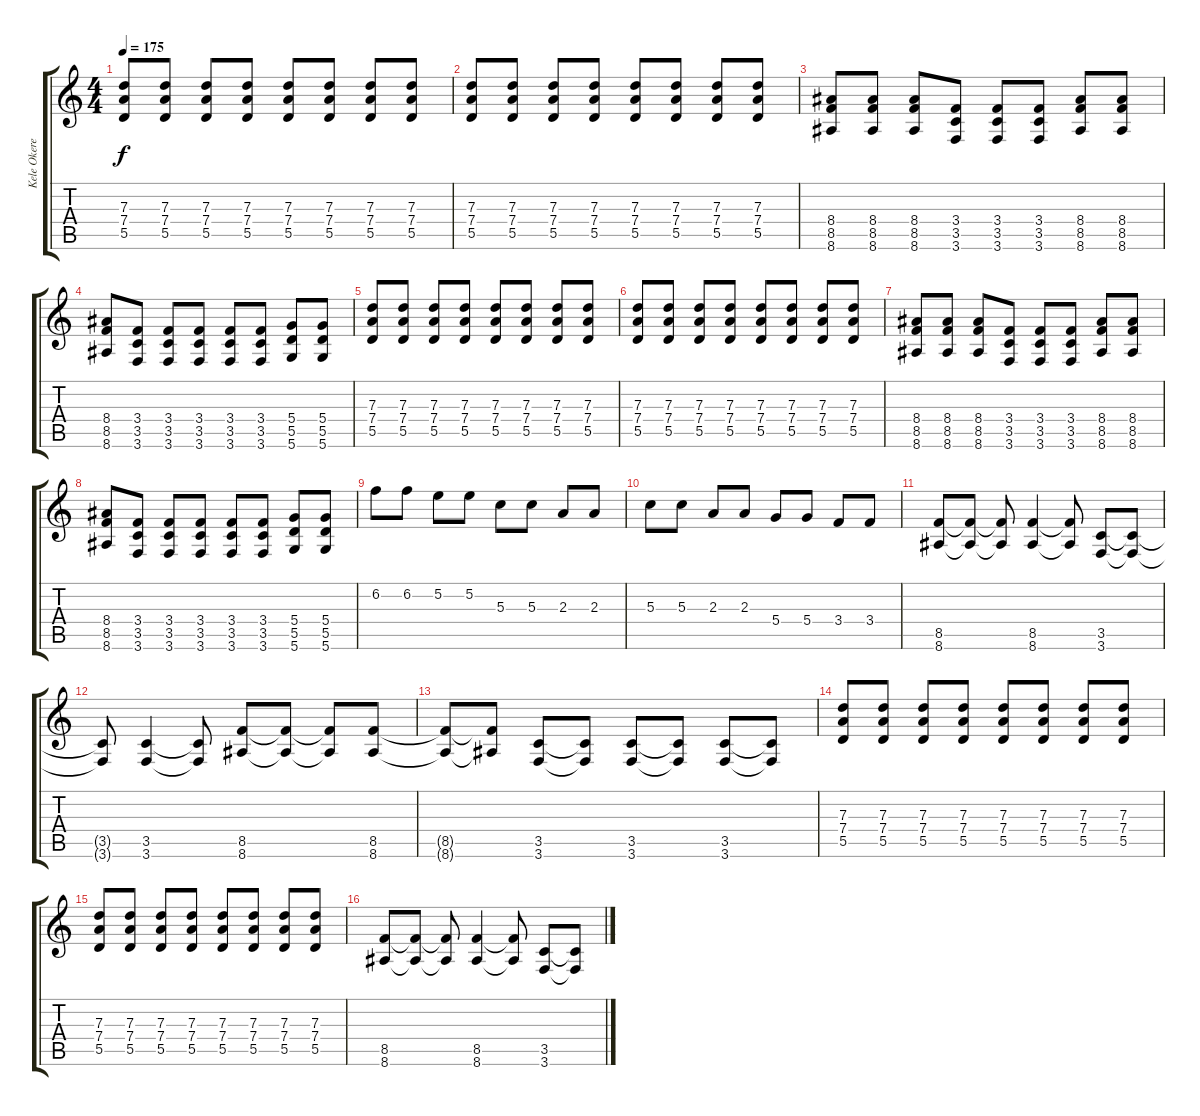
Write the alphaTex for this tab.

\track ("Kele Okereke Extra Guitars" "Kele Okere") {instrument distortionguitar}
\staff {score tabs}
\tuning (E4 B3 G3 D3 A2 D2) {hide}
\ts (4 4)
\tempo 175
\clef g2
\ks c
(7.3 7.4 5.5).8{dy f} (7.3 7.4 5.5).8 (7.3 7.4 5.5).8 (7.3 7.4 5.5).8 (7.3 7.4 5.5).8 (7.3 7.4 5.5).8 (7.3 7.4 5.5).8 (7.3 7.4 5.5).8 |
(7.3 7.4 5.5).8 (7.3 7.4 5.5).8 (7.3 7.4 5.5).8 (7.3 7.4 5.5).8 (7.3 7.4 5.5).8 (7.3 7.4 5.5).8 (7.3 7.4 5.5).8 (7.3 7.4 5.5).8 |
(8.4 8.5 8.6).8 (8.4 8.5 8.6).8 (8.4 8.5 8.6).8 (3.4 3.5 3.6).8 (3.4 3.5 3.6).8 (3.4 3.5 3.6).8 (8.4 8.5 8.6).8 (8.4 8.5 8.6).8 |
(8.4 8.5 8.6).8 (3.4 3.5 3.6).8 (3.4 3.5 3.6).8 (3.4 3.5 3.6).8 (3.4 3.5 3.6).8 (3.4 3.5 3.6).8 (5.4 5.5 5.6).8 (5.4 5.5 5.6).8 |
(7.3 7.4 5.5).8 (7.3 7.4 5.5).8 (7.3 7.4 5.5).8 (7.3 7.4 5.5).8 (7.3 7.4 5.5).8 (7.3 7.4 5.5).8 (7.3 7.4 5.5).8 (7.3 7.4 5.5).8 |
(7.3 7.4 5.5).8 (7.3 7.4 5.5).8 (7.3 7.4 5.5).8 (7.3 7.4 5.5).8 (7.3 7.4 5.5).8 (7.3 7.4 5.5).8 (7.3 7.4 5.5).8 (7.3 7.4 5.5).8 |
(8.4 8.5 8.6).8 (8.4 8.5 8.6).8 (8.4 8.5 8.6).8 (3.4 3.5 3.6).8 (3.4 3.5 3.6).8 (3.4 3.5 3.6).8 (8.4 8.5 8.6).8 (8.4 8.5 8.6).8 |
(8.4 8.5 8.6).8 (3.4 3.5 3.6).8 (3.4 3.5 3.6).8 (3.4 3.5 3.6).8 (3.4 3.5 3.6).8 (3.4 3.5 3.6).8 (5.4 5.5 5.6).8 (5.4 5.5 5.6).8 |
6.2.8 6.2.8 5.2.8 5.2.8 5.3.8 5.3.8 2.3.8 2.3.8 |
5.3.8 5.3.8 2.3.8 2.3.8 5.4.8 5.4.8 3.4.8 3.4.8 |
(8.5 8.6).8 (8.5{t} 8.6{t}).8 (8.5{t} 8.6{t}).8 (8.5 8.6).4 (8.5{t} 8.6{t}).8 (3.5 3.6).8 (3.5{t} 3.6{t}).8 |
(3.5{t} 3.6{t}).8 (3.5 3.6).4 (3.5{t} 3.6{t}).8 (8.5 8.6).8 (8.5{t} 8.6{t}).8 (8.5{t} 8.6{t}).8 (8.5 8.6).8 |
(8.5{t} 8.6{t}).8 (8.5{t} 8.6{t}).8 (3.5 3.6).8 (3.5{t} 3.6{t}).8 (3.5 3.6).8 (3.5{t} 3.6{t}).8 (3.5 3.6).8 (3.5{t} 3.6{t}).8 |
(7.3 7.4 5.5).8 (7.3 7.4 5.5).8 (7.3 7.4 5.5).8 (7.3 7.4 5.5).8 (7.3 7.4 5.5).8 (7.3 7.4 5.5).8 (7.3 7.4 5.5).8 (7.3 7.4 5.5).8 |
(7.3 7.4 5.5).8 (7.3 7.4 5.5).8 (7.3 7.4 5.5).8 (7.3 7.4 5.5).8 (7.3 7.4 5.5).8 (7.3 7.4 5.5).8 (7.3 7.4 5.5).8 (7.3 7.4 5.5).8 |
(8.5 8.6).8 (8.5{t} 8.6{t}).8 (8.5{t} 8.6{t}).8 (8.5 8.6).4 (8.5{t} 8.6{t}).8 (3.5 3.6).8 (3.5{t} 3.6{t}).8
